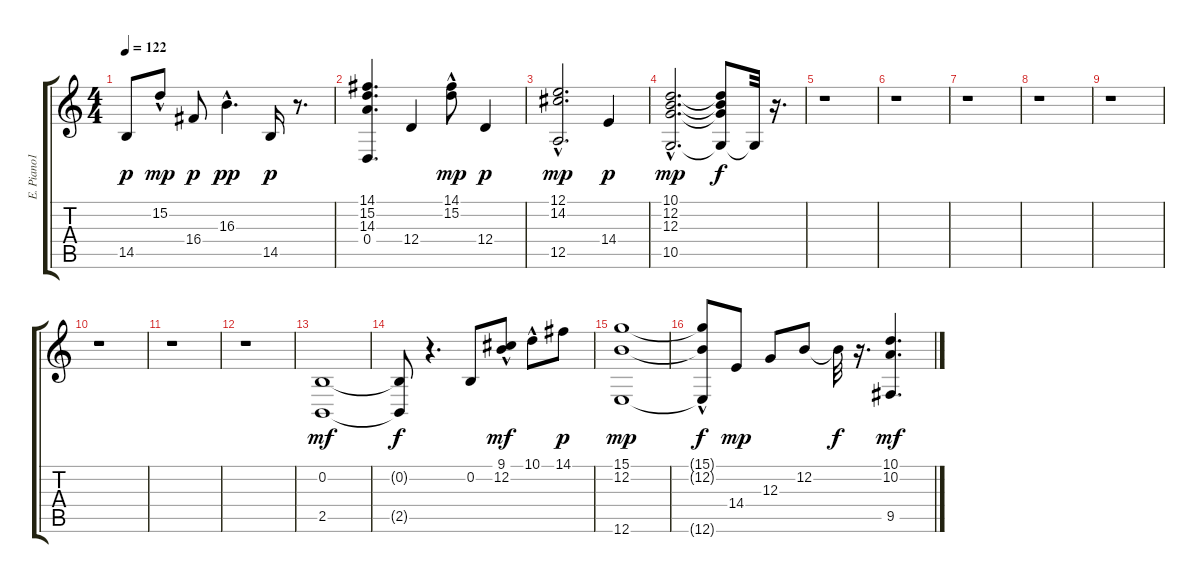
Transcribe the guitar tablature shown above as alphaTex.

\track (" E. Piano1*merged" " E. Piano1") {instrument electricpiano1}
\staff {score tabs}
\tuning (E4 B3 G3 D3 A2 E2) {hide}
\ts (4 4)
\tempo 122
\clef g2
\ks c
14.5.8{dy p} 15.2{hac}.8{dy mp} 16.4.8{dy p} 16.3{hac}.4{d dy pp} 14.5.16{dy p} r.8{d} |
(14.1 15.2 14.3 0.4).4{d} 12.4.4 (14.1{hac} 15.2{hac}).8{dy mp} 12.4.4{dy p} |
(12.1{hac} 14.2{hac} 12.5).2{d dy mp} 14.4.4{dy p} |
(10.1{hac} 12.2{hac} 12.3{hac} 10.5{hac}).2{d dy mp} (10.1{t} 12.2{t} 12.3{t} 10.5{t}).8{dy f} 10.5{t}.32 r.16{d} |
r.1 |
r.1 |
r.1 |
r.1 |
r.1 |
r.1 |
r.1 |
r.1 |
(0.2 2.5).1{dy mf} |
(0.2{t} 2.5{t}).8{dy f} r.4{d} 0.2.8 (9.1{hac} 12.2).8{dy mf} 10.1{hac}.8 14.1.8{dy p} |
(15.1 12.2 12.6).1{dy mp} |
(15.1{hac t} 12.2{t} 12.6{t}).8{dy f} 14.4.8{dy mp} 12.3.8 12.2.8 12.2{t}.32{dy f} r.16{d} (10.1 10.2 9.5).4{d dy mf}
